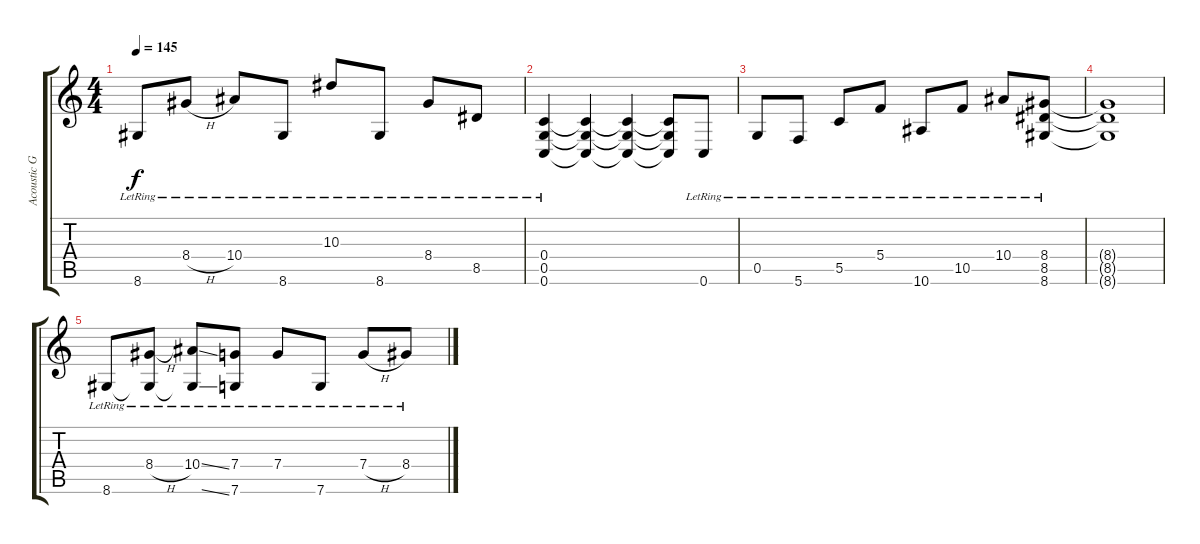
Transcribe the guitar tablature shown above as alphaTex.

\track ("Acoustic Guitar" "Acoustic G") {instrument acousticguitarsteel}
\staff {score tabs}
\tuning (D4 A3 F3 C3 G2 C2) {hide}
\ts (4 4)
\tempo 145
\clef g2
\ks c
8.6{lr}.8{dy f} 8.4{h lr}.8 10.4{lr}.8 8.6{lr}.8 10.3{lr}.8 8.6{lr}.8 8.4{lr}.8 8.5{lr}.8 |
(0.4{lr} 0.5{lr} 0.6{lr}).4 (0.4{t} 0.5{t} 0.6{t}).4 (0.4{t} 0.5{t} 0.6{t}).4 (0.4{t} 0.5{t} 0.6{t}).8 0.6{lr}.8 |
0.5{lr}.8 5.6{lr}.8 5.5{lr}.8 5.4{lr}.8 10.6{lr}.8 10.5{lr}.8 10.4{lr}.8 (8.4{lr} 8.5{lr} 8.6{lr}).8 |
(8.4{t} 8.5{t} 8.6{t}).1 |
8.6{lr}.8 (8.4{h lr} 8.6{t}).8 (10.4{ss lr} 8.6{ss t}).8 (7.4{lr} 7.6{lr}).8 7.4{lr}.8 7.6{lr}.8 7.4{h lr}.8 8.4{lr}.8
